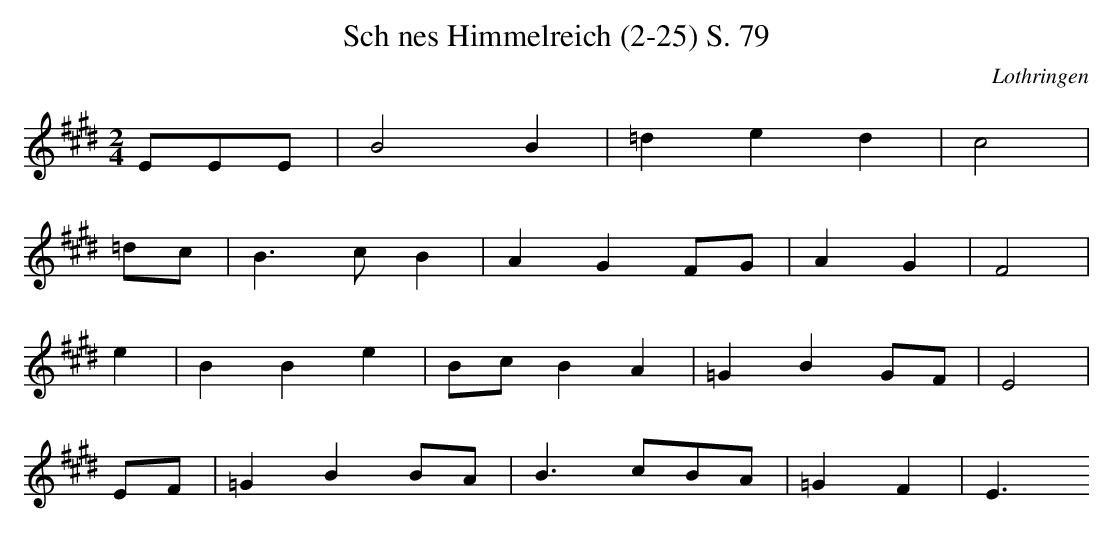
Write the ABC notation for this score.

X:1
T: Schnes Himmelreich (2-25) S. 79
O: Lothringen
M: 2/4
L: 1/8
K: E
EEE | B4B2 | =d2e2d2 | c4 |
=dc | B3cB2 | A2G2FG | A2G2 | F4 |
e2 | B2B2e2 | BcB2A2 | =G2B2GF | E4 |
EF | =G2B2BA | B3cBA | =G2F2 | E3
